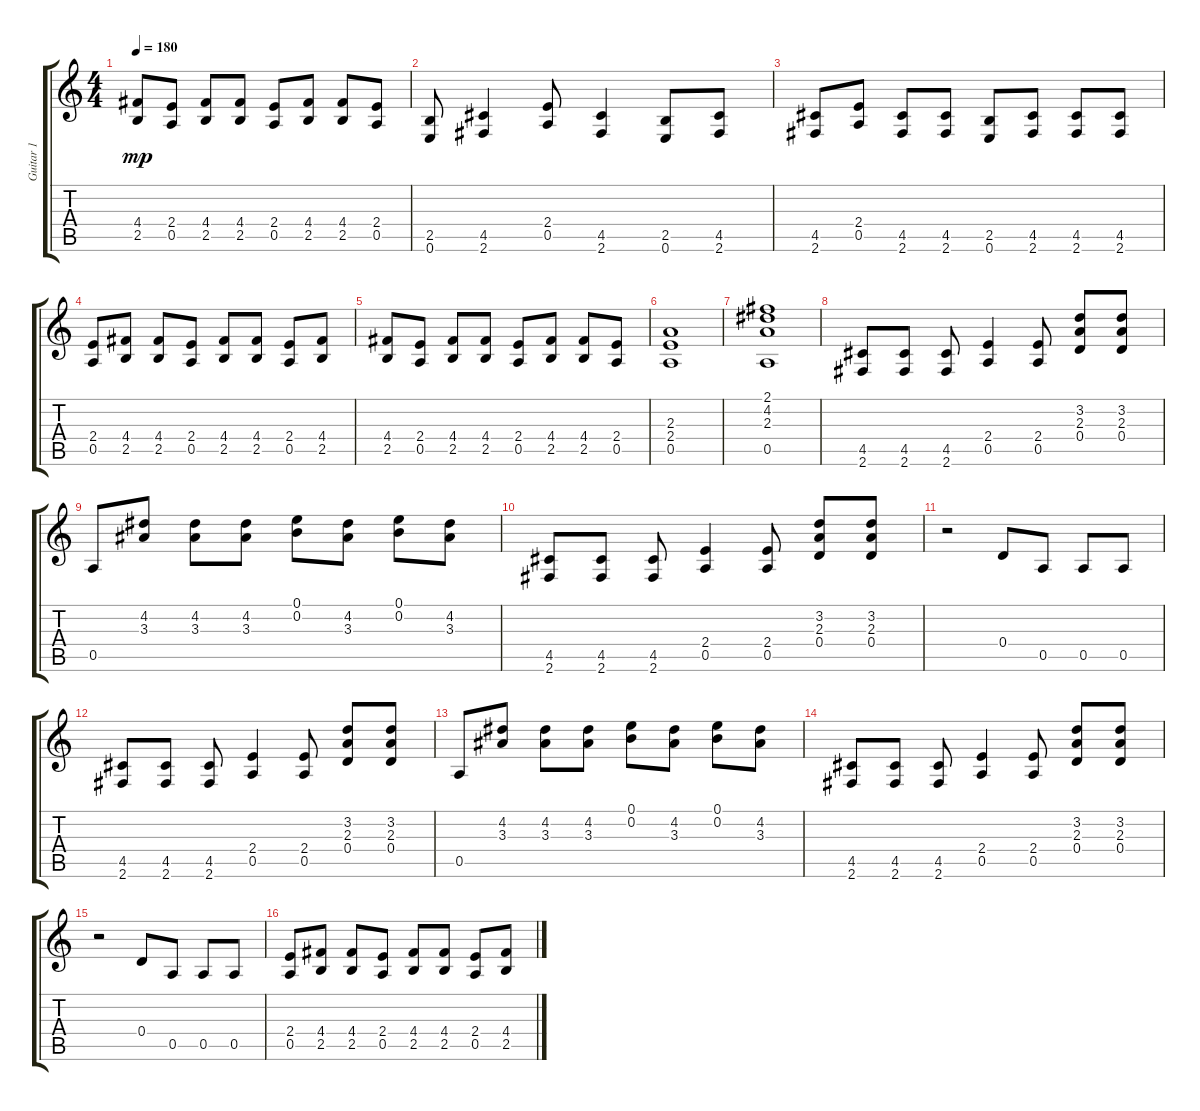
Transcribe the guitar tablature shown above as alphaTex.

\track ("Guitar 1" "Guitar 1") {instrument overdrivenguitar}
\staff {score tabs}
\tuning (E4 B3 G3 D3 A2 E2) {hide}
\ts (4 4)
\tempo 180
\clef g2
\ks c
(4.4 2.5).8{dy mp} (2.4 0.5).8 (4.4 2.5).8 (4.4 2.5).8 (2.4 0.5).8 (4.4 2.5).8 (4.4 2.5).8 (2.4 0.5).8 |
(2.5 0.6).8 (4.5 2.6).4 (2.4 0.5).8 (4.5 2.6).4 (2.5 0.6).8 (4.5 2.6).8 |
(4.5 2.6).8 (2.4 0.5).8 (4.5 2.6).8 (4.5 2.6).8 (2.5 0.6).8 (4.5 2.6).8 (4.5 2.6).8 (4.5 2.6).8 |
(2.4 0.5).8 (4.4 2.5).8 (4.4 2.5).8 (2.4 0.5).8 (4.4 2.5).8 (4.4 2.5).8 (2.4 0.5).8 (4.4 2.5).8 |
(4.4 2.5).8 (2.4 0.5).8 (4.4 2.5).8 (4.4 2.5).8 (2.4 0.5).8 (4.4 2.5).8 (4.4 2.5).8 (2.4 0.5).8 |
(2.3 2.4 0.5).1 |
(2.1 4.2 2.3 0.5).1 |
(4.5 2.6).8 (4.5 2.6).8 (4.5 2.6).8 (2.4 0.5).4 (2.4 0.5).8 (3.2 2.3 0.4).8 (3.2 2.3 0.4).8 |
0.5.8 (4.2 3.3).8 (4.2 3.3).8 (4.2 3.3).8 (0.1 0.2).8 (4.2 3.3).8 (0.1 0.2).8 (4.2 3.3).8 |
(4.5 2.6).8 (4.5 2.6).8 (4.5 2.6).8 (2.4 0.5).4 (2.4 0.5).8 (3.2 2.3 0.4).8 (3.2 2.3 0.4).8 |
r.2 0.4.8 0.5.8 0.5.8 0.5.8 |
(4.5 2.6).8 (4.5 2.6).8 (4.5 2.6).8 (2.4 0.5).4 (2.4 0.5).8 (3.2 2.3 0.4).8 (3.2 2.3 0.4).8 |
0.5.8 (4.2 3.3).8 (4.2 3.3).8 (4.2 3.3).8 (0.1 0.2).8 (4.2 3.3).8 (0.1 0.2).8 (4.2 3.3).8 |
(4.5 2.6).8 (4.5 2.6).8 (4.5 2.6).8 (2.4 0.5).4 (2.4 0.5).8 (3.2 2.3 0.4).8 (3.2 2.3 0.4).8 |
r.2 0.4.8 0.5.8 0.5.8 0.5.8 |
(2.4 0.5).8 (4.4 2.5).8 (4.4 2.5).8 (2.4 0.5).8 (4.4 2.5).8 (4.4 2.5).8 (2.4 0.5).8 (4.4 2.5).8
